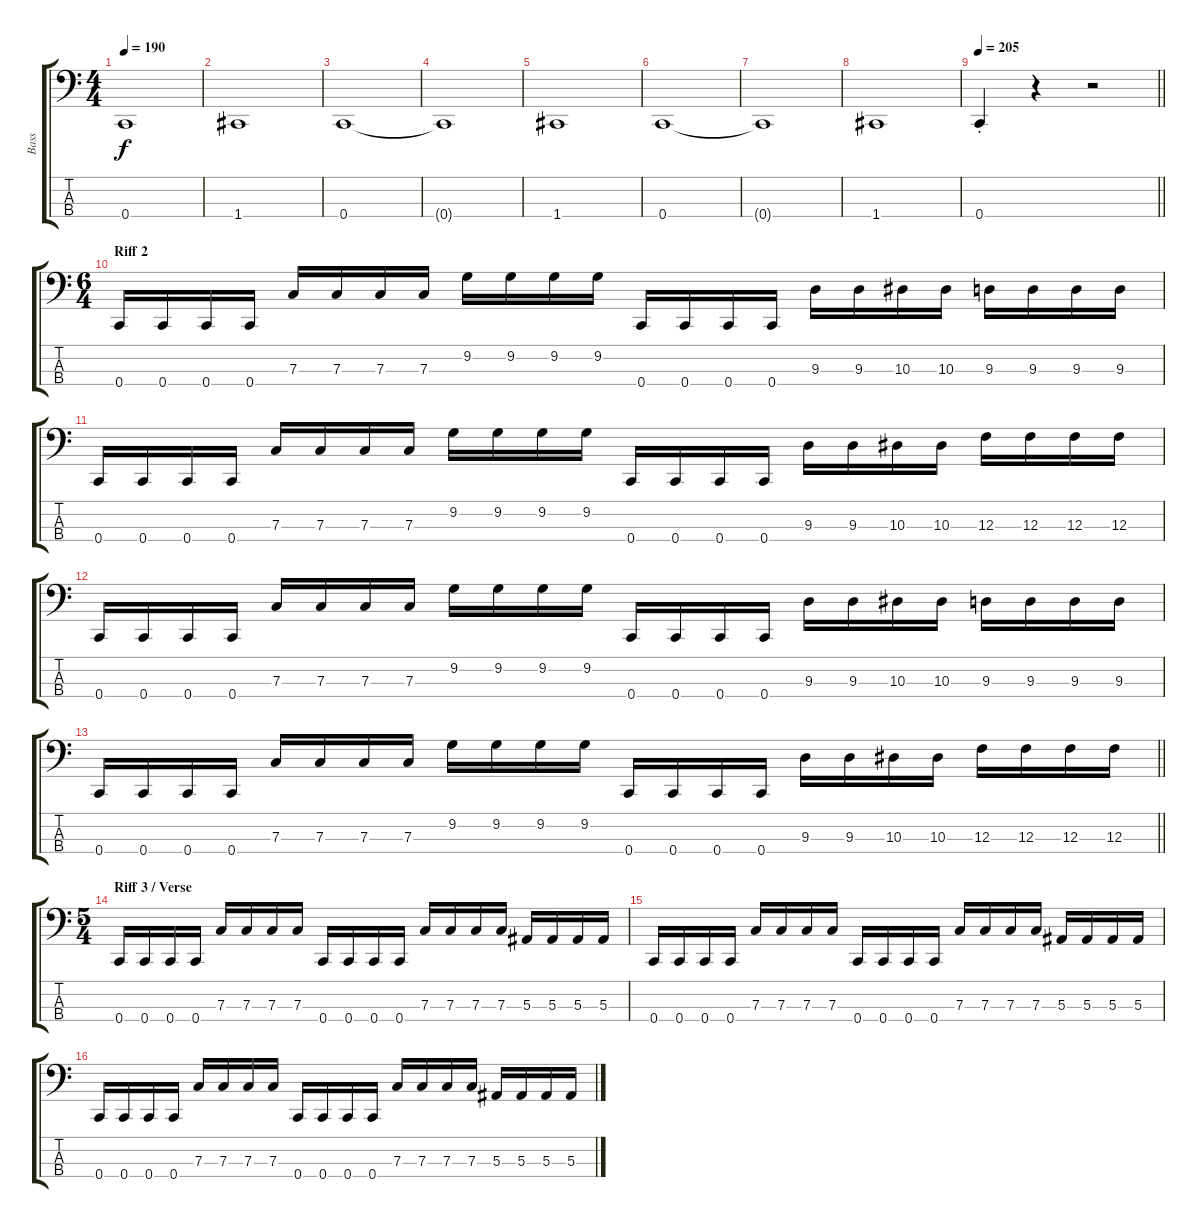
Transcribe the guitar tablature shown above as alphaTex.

\track ("Bass" "Bass") {instrument electricbasspick}
\staff {score tabs}
\tuning (Eb2 Bb1 F1 C1) {hide}
\ts (4 4)
\tempo 190
\clef f4
\ks c
0.4{t}.1{dy f} |
1.4.1 |
0.4.1 |
0.4{t}.1 |
1.4.1 |
0.4.1 |
0.4{t}.1 |
1.4.1 |
\tempo 205
\barLineRight lightlight
0.4{st}.4 r.4 r.2 |
\ts (6 4)
\section ("" "Riff 2")
0.4.16 0.4.16 0.4.16 0.4.16 7.3.16 7.3.16 7.3.16 7.3.16 9.2.16 9.2.16 9.2.16 9.2.16 0.4.16 0.4.16 0.4.16 0.4.16 9.3.16 9.3.16 10.3.16 10.3.16 9.3.16 9.3.16 9.3.16 9.3.16 |
0.4.16 0.4.16 0.4.16 0.4.16 7.3.16 7.3.16 7.3.16 7.3.16 9.2.16 9.2.16 9.2.16 9.2.16 0.4.16 0.4.16 0.4.16 0.4.16 9.3.16 9.3.16 10.3.16 10.3.16 12.3.16 12.3.16 12.3.16 12.3.16 |
0.4.16 0.4.16 0.4.16 0.4.16 7.3.16 7.3.16 7.3.16 7.3.16 9.2.16 9.2.16 9.2.16 9.2.16 0.4.16 0.4.16 0.4.16 0.4.16 9.3.16 9.3.16 10.3.16 10.3.16 9.3.16 9.3.16 9.3.16 9.3.16 |
\barLineRight lightlight
0.4.16 0.4.16 0.4.16 0.4.16 7.3.16 7.3.16 7.3.16 7.3.16 9.2.16 9.2.16 9.2.16 9.2.16 0.4.16 0.4.16 0.4.16 0.4.16 9.3.16 9.3.16 10.3.16 10.3.16 12.3.16 12.3.16 12.3.16 12.3.16 |
\ts (5 4)
\section ("" "Riff 3 / Verse")
0.4.16 0.4.16 0.4.16 0.4.16 7.3.16 7.3.16 7.3.16 7.3.16 0.4.16 0.4.16 0.4.16 0.4.16 7.3.16 7.3.16 7.3.16 7.3.16 5.3.16 5.3.16 5.3.16 5.3.16 |
0.4.16 0.4.16 0.4.16 0.4.16 7.3.16 7.3.16 7.3.16 7.3.16 0.4.16 0.4.16 0.4.16 0.4.16 7.3.16 7.3.16 7.3.16 7.3.16 5.3.16 5.3.16 5.3.16 5.3.16 |
0.4.16 0.4.16 0.4.16 0.4.16 7.3.16 7.3.16 7.3.16 7.3.16 0.4.16 0.4.16 0.4.16 0.4.16 7.3.16 7.3.16 7.3.16 7.3.16 5.3.16 5.3.16 5.3.16 5.3.16
